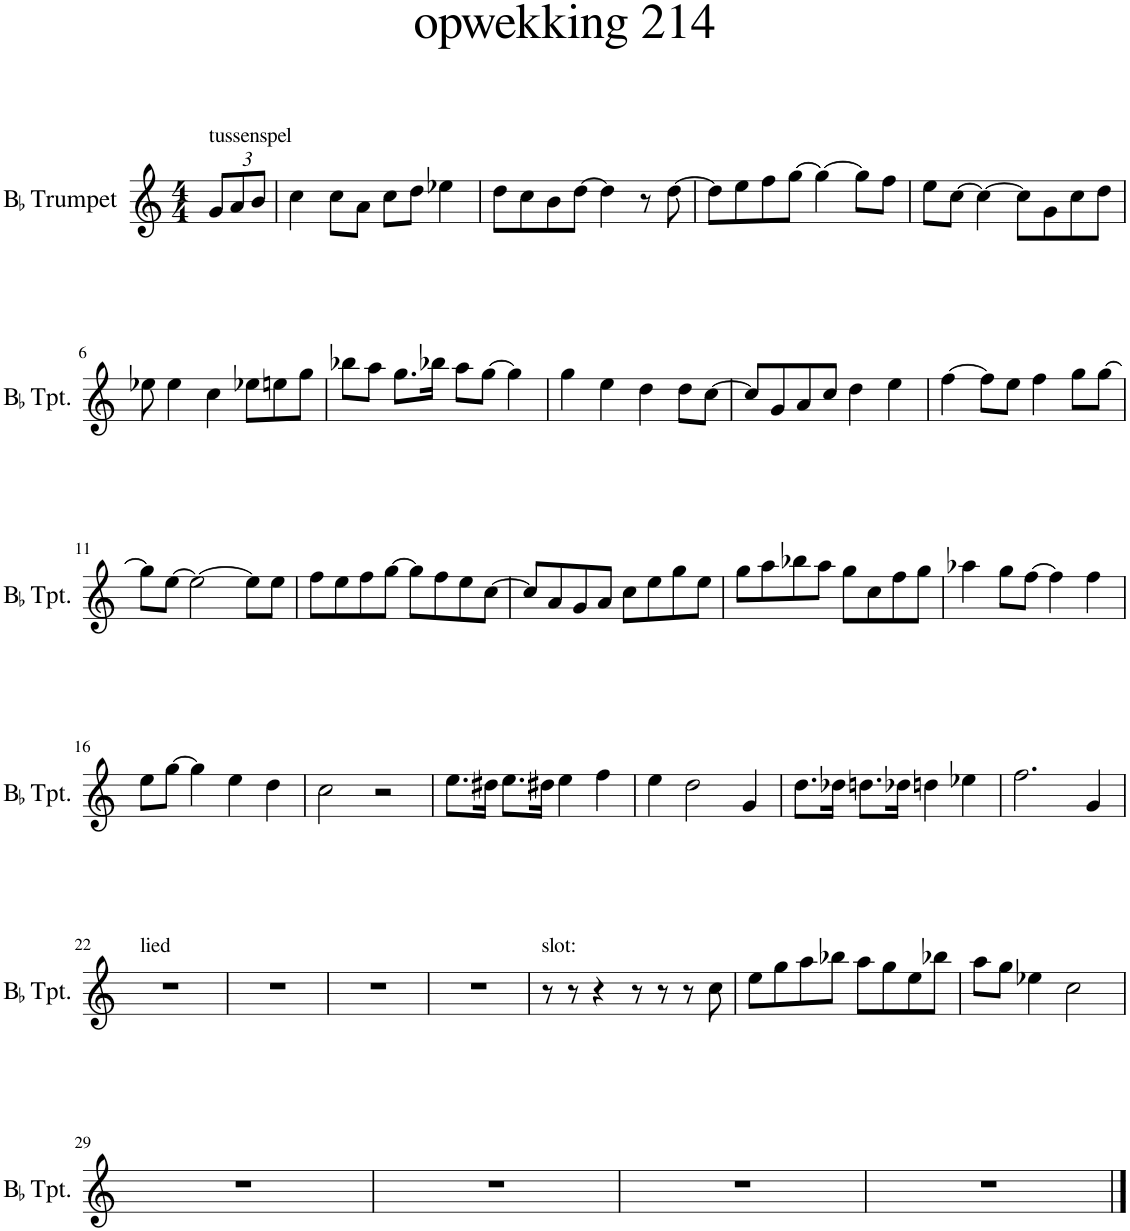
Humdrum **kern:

**kern
*part1
*staff1
*I"BaccidentalFlat Trumpet
*I'BaccidentalFlat Tpt.
*clefG2
*Trd1c2
*k[]
*M4/4
*Xbrackettup
=1
!LO:TX:a:t=tussenspel
12g/L
12a/
12b/J
=2
4cc\
8cc\L
8a\J
8cc\L
8dd\J
4ee-X\
=3
8dd\L
8cc\
8b\
[8dd\J
4dd\]
8r
[8dd\
=4
8dd\L]
8ee\
8ff\
[8gg\J
4gg\_
8gg\L]
8ff\J
=5
8ee\L
[8cc\J
4cc\_
8cc\L]
8g\
8cc\
8dd\J
!!LO:LB:g=z
=6
8ee-X\
4ee-\
4cc\
8ee-X\L
8een\
8gg\J
=7
8bb-X\L
8aa\J
8.gg\L
16bb-X\Jk
8aa\L
[8gg\J
4gg\]
=8
4gg\
4ee\
4dd\
8dd\L
[8cc\J
=9
8cc/L]
8g/
8a/
8cc/J
4dd\
4ee\
=10
[4ff\
8ff\L]
8ee\J
4ff\
8gg\L
[8gg\J
!!LO:LB:g=z
=11
8gg\L]
[8ee\J
2ee\_
8ee\L]
8ee\J
=12
8ff\L
8ee\
8ff\
[8gg\J
8gg\L]
8ff\
8ee\
[8cc\J
=13
8cc/L]
8a/
8g/
8a/J
8cc\L
8ee\
8gg\
8ee\J
=14
8gg\L
8aa\
8bb-X\
8aa\J
8gg\L
8cc\
8ff\
8gg\J
=15
4aa-X\
8gg\L
[8ff\J
4ff\]
4ff\
!!LO:LB:g=z
=16
8ee\L
[8gg\J
4gg\]
4ee\
4dd\
=17
2cc\
2r
=18
8.ee\L
16dd#X\Jk
8.ee\L
16dd#X\Jk
4ee\
4ff\
=19
4ee\
2dd\
4g/
=20
8.dd\L
16dd-X\Jk
8.ddn\L
16dd-X\Jk
4ddn\
4ee-X\
=21
2.ff\
4g/
!!LO:LB:g=z
=22
!LO:TX:a:t=lied
1r
=23
1r
=24
1r
=25
1r
=26
!LO:TX:a:t=slot&colon;
8r
8r
4r
8r
8r
8r
8cc\
=27
8ee\L
8gg\
8aa\
8bb-X\J
8aa\L
8gg\
8ee\
8bb-X\J
=28
8aa\L
8gg\J
4ee-X\
2cc\
!!LO:LB:g=z
=29
1r
=30
1r
=31
1r
=32
1r
==
*-
